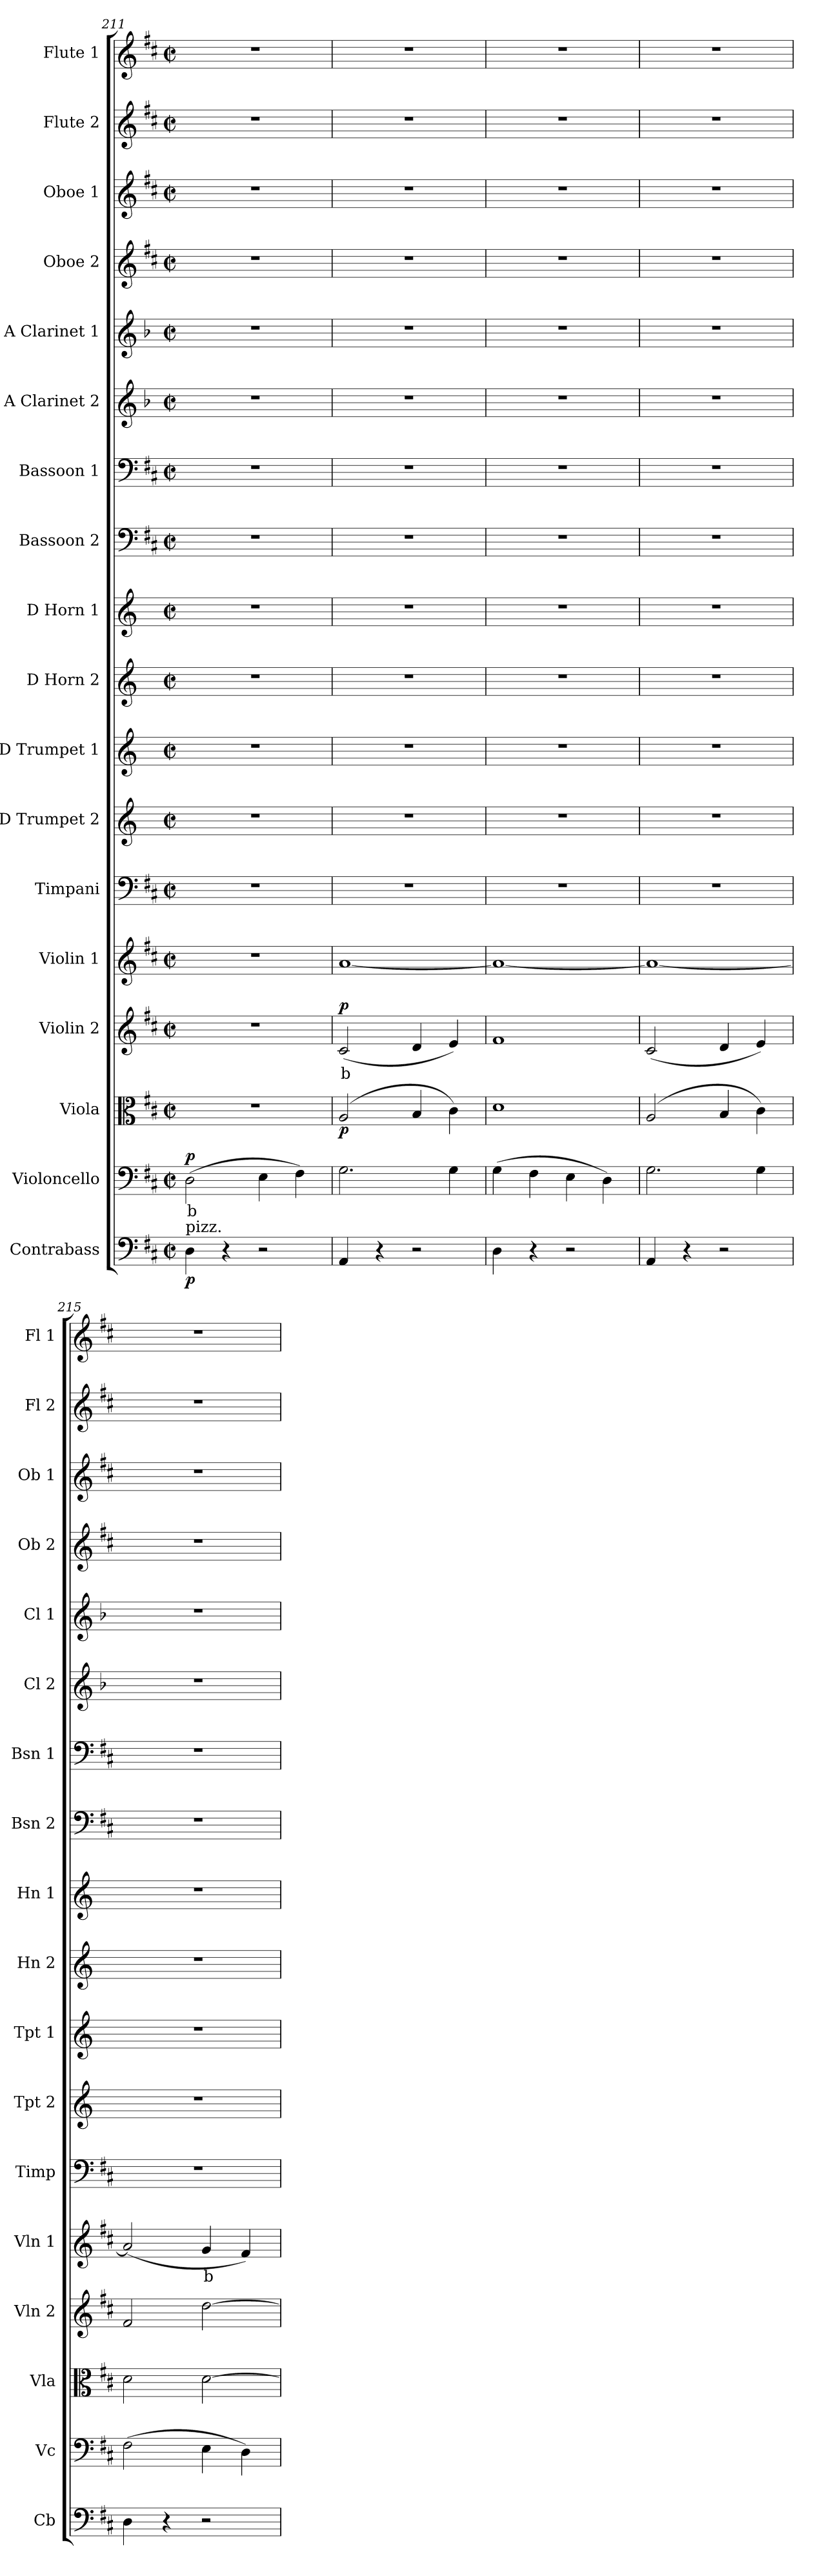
**kern	**dynam	**kern	**text	**dynam	**kern	**dynam	**kern	**text	**dynam	**kern	**text	**dynam	**kern	**kern	**kern	**kern	**kern	**kern	**kern	**kern	**kern	**kern	**kern	**kern	**kern
*part18	*part18	*part17	*part17	*part17	*part16	*part16	*part15	*part15	*part15	*part14	*part14	*part14	*part13	*part12	*part11	*part10	*part9	*part8	*part7	*part6	*part5	*part4	*part3	*part2	*part1
*staff18	*staff18	*staff17	*staff17	*staff17	*staff16	*staff16	*staff15	*staff15	*staff15	*staff14	*staff14	*staff14	*staff13	*staff12	*staff11	*staff10	*staff9	*staff8	*staff7	*staff6	*staff5	*staff4	*staff3	*staff2	*staff1
*I"Contrabass	*	*I"Violoncello	*	*	*I"Viola	*	*I"Violin 2	*	*	*I"Violin 1	*	*	*I"Timpani	*I"D Trumpet 2	*I"D Trumpet 1	*I"D Horn 2	*I"D Horn 1	*I"Bassoon 2	*I"Bassoon 1	*I"A Clarinet 2	*I"A Clarinet 1	*I"Oboe 2	*I"Oboe 1	*I"Flute 2	*I"Flute 1
*I'Cb	*	*I'Vc	*	*	*I'Vla	*	*I'Vln 2	*	*	*I'Vln 1	*	*	*I'Timp	*I'Tpt 2	*I'Tpt 1	*I'Hn 2	*I'Hn 1	*I'Bsn 2	*I'Bsn 1	*I'Cl 2	*I'Cl 1	*I'Ob 2	*I'Ob 1	*I'Fl 2	*I'Fl 1
*clefF4	*	*clefF4	*	*	*clefC3	*	*clefG2	*	*	*clefG2	*	*	*clefF4	*clefG2	*clefG2	*clefG2	*clefG2	*clefF4	*clefF4	*clefG2	*clefG2	*clefG2	*clefG2	*clefG2	*clefG2
*ITrd7c12	*	*	*	*	*	*	*	*	*	*	*	*	*	*ITrd-1c-2	*ITrd-1c-2	*ITrd6c10	*ITrd6c10	*	*	*ITrd2c3	*ITrd2c3	*	*	*	*
*k[f#c#]	*	*k[f#c#]	*	*	*k[f#c#]	*	*k[f#c#]	*	*	*k[f#c#]	*	*	*k[f#c#]	*k[f#c#]	*k[f#c#]	*k[f#c#]	*k[f#c#]	*k[f#c#]	*k[f#c#]	*k[f#c#]	*k[f#c#]	*k[f#c#]	*k[f#c#]	*k[f#c#]	*k[f#c#]
*M2/2	*	*M2/2	*	*	*M2/2	*	*M2/2	*	*	*M2/2	*	*	*M2/2	*M2/2	*M2/2	*M2/2	*M2/2	*M2/2	*M2/2	*M2/2	*M2/2	*M2/2	*M2/2	*M2/2	*M2/2
*met(c|)	*	*met(c|)	*	*	*met(c|)	*	*met(c|)	*	*	*met(c|)	*	*	*met(c|)	*met(c|)	*met(c|)	*met(c|)	*met(c|)	*met(c|)	*met(c|)	*met(c|)	*met(c|)	*met(c|)	*met(c|)	*met(c|)	*met(c|)
=211	=211	=211	=211	=211	=211	=211	=211	=211	=211	=211	=211	=211	=211	=211	=211	=211	=211	=211	=211	=211	=211	=211	=211	=211	=211
!LO:TX:a:t=pizz.	!	!	!	!	!	!	!	!	!	!	!	!	!	!	!	!	!	!	!	!	!	!	!	!	!
!	!LO:DY:b	!	!LO:LY:b:color=#FF0000	!LO:DY:b	!	!	!	!	!	!	!	!	!	!	!	!	!	!	!	!	!	!	!	!	!
4DD\	p	(2D\	b	p	1r	.	1r	.	.	1r	.	.	1r	1r	1r	1r	1r	1r	1r	1r	1r	1r	1r	1r	1r
4r	.	.	.	.	.	.	.	.	.	.	.	.	.	.	.	.	.	.	.	.	.	.	.	.	.
2r	.	4E\	.	.	.	.	.	.	.	.	.	.	.	.	.	.	.	.	.	.	.	.	.	.	.
.	.	4F#\)	.	.	.	.	.	.	.	.	.	.	.	.	.	.	.	.	.	.	.	.	.	.	.
=212	=212	=212	=212	=212	=212	=212	=212	=212	=212	=212	=212	=212	=212	=212	=212	=212	=212	=212	=212	=212	=212	=212	=212	=212	=212
!	!	!	!	!	!	!LO:DY:b	!	!LO:LY:b:color=#FF0000	!LO:DY:b	!	!	!LO:DY:b	!	!	!	!	!	!	!	!	!	!	!	!	!
!	!	!	!	!	!	!	!	!	!	!	!	!LO:DY:n=1:b	!	!	!	!	!	!	!	!	!	!	!	!	!
4AAA/	.	2.G\	.	.	(2A/	p	(2c#/	b	p	[1a	.	p other-dynamics	1r	1r	1r	1r	1r	1r	1r	1r	1r	1r	1r	1r	1r
4r	.	.	.	.	.	.	.	.	.	.	.	.	.	.	.	.	.	.	.	.	.	.	.	.	.
2r	.	.	.	.	4B/	.	4d/	.	.	.	.	.	.	.	.	.	.	.	.	.	.	.	.	.	.
.	.	4G\	.	.	4c#\)	.	4e/)	.	.	.	.	.	.	.	.	.	.	.	.	.	.	.	.	.	.
=213	=213	=213	=213	=213	=213	=213	=213	=213	=213	=213	=213	=213	=213	=213	=213	=213	=213	=213	=213	=213	=213	=213	=213	=213	=213
4DD\	.	(4G\	.	.	1d	.	1f#	.	.	1a_	.	.	1r	1r	1r	1r	1r	1r	1r	1r	1r	1r	1r	1r	1r
4r	.	4F#\	.	.	.	.	.	.	.	.	.	.	.	.	.	.	.	.	.	.	.	.	.	.	.
2r	.	4E\	.	.	.	.	.	.	.	.	.	.	.	.	.	.	.	.	.	.	.	.	.	.	.
.	.	4D\)	.	.	.	.	.	.	.	.	.	.	.	.	.	.	.	.	.	.	.	.	.	.	.
=214	=214	=214	=214	=214	=214	=214	=214	=214	=214	=214	=214	=214	=214	=214	=214	=214	=214	=214	=214	=214	=214	=214	=214	=214	=214
4AAA/	.	2.G\	.	.	(2A/	.	(2c#/	.	.	1a_	.	.	1r	1r	1r	1r	1r	1r	1r	1r	1r	1r	1r	1r	1r
4r	.	.	.	.	.	.	.	.	.	.	.	.	.	.	.	.	.	.	.	.	.	.	.	.	.
2r	.	.	.	.	4B/	.	4d/	.	.	.	.	.	.	.	.	.	.	.	.	.	.	.	.	.	.
.	.	4G\	.	.	4c#\)	.	4e/)	.	.	.	.	.	.	.	.	.	.	.	.	.	.	.	.	.	.
=215	=215	=215	=215	=215	=215	=215	=215	=215	=215	=215	=215	=215	=215	=215	=215	=215	=215	=215	=215	=215	=215	=215	=215	=215	=215
4DD\	.	(2F#\	.	.	2d\	.	2f#/	.	.	(2a/]	.	.	1r	1r	1r	1r	1r	1r	1r	1r	1r	1r	1r	1r	1r
4r	.	.	.	.	.	.	.	.	.	.	.	.	.	.	.	.	.	.	.	.	.	.	.	.	.
!	!	!	!	!	!	!	!	!	!	!	!LO:LY:b:color=#FF0000	!	!	!	!	!	!	!	!	!	!	!	!	!	!
2r	.	4E\	.	.	[2d\	.	[2dd\	.	.	4g/	b	.	.	.	.	.	.	.	.	.	.	.	.	.	.
.	.	4D\)	.	.	.	.	.	.	.	4f#/)	.	.	.	.	.	.	.	.	.	.	.	.	.	.	.
=	=	=	=	=	=	=	=	=	=	=	=	=	=	=	=	=	=	=	=	=	=	=	=	=	=
*-	*-	*-	*-	*-	*-	*-	*-	*-	*-	*-	*-	*-	*-	*-	*-	*-	*-	*-	*-	*-	*-	*-	*-	*-	*-
